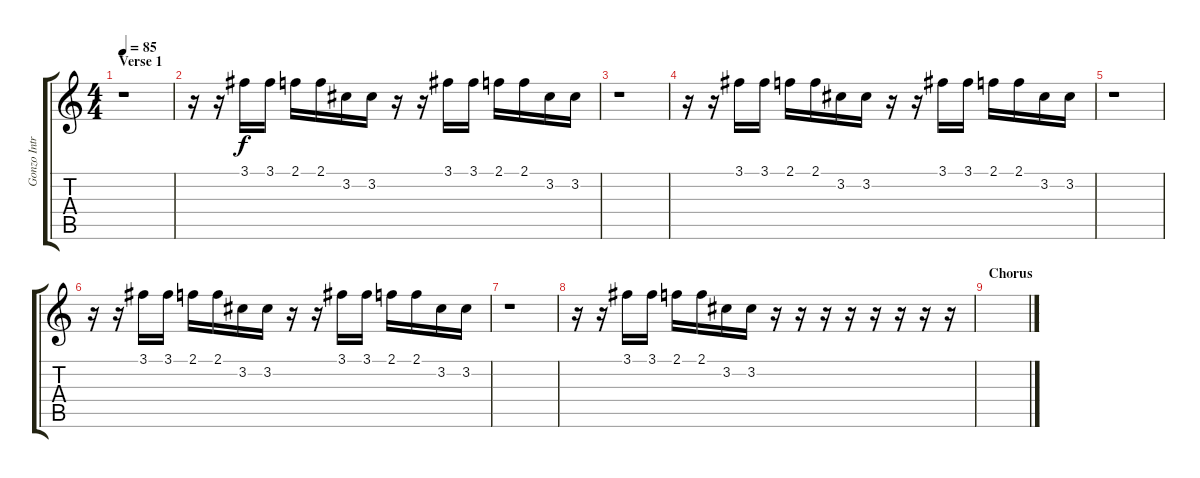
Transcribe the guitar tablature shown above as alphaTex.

\track ("Gonzo Intro" "Gonzo Intr") {instrument electricguitarmuted}
\staff {score tabs}
\tuning (Eb4 Bb3 Gb3 Db3 Ab2 Eb2) {hide}
\ts (4 4)
\section ("" "Verse 1")
\tempo 85
\clef g2
\ks c
r.1{dy f} |
r.16 r.16 3.1.16 3.1.16 2.1.16 2.1.16 3.2.16 3.2.16 r.16 r.16 3.1.16 3.1.16 2.1.16 2.1.16 3.2.16 3.2.16 |
r.1 |
r.16 r.16 3.1.16 3.1.16 2.1.16 2.1.16 3.2.16 3.2.16 r.16 r.16 3.1.16 3.1.16 2.1.16 2.1.16 3.2.16 3.2.16 |
r.1 |
r.16 r.16 3.1.16 3.1.16 2.1.16 2.1.16 3.2.16 3.2.16 r.16 r.16 3.1.16 3.1.16 2.1.16 2.1.16 3.2.16 3.2.16 |
r.1 |
r.16 r.16 3.1.16 3.1.16 2.1.16 2.1.16 3.2.16 3.2.16 r.16 r.16 r.16 r.16 r.16 r.16 r.16 r.16 |
\section ("" "Chorus")
